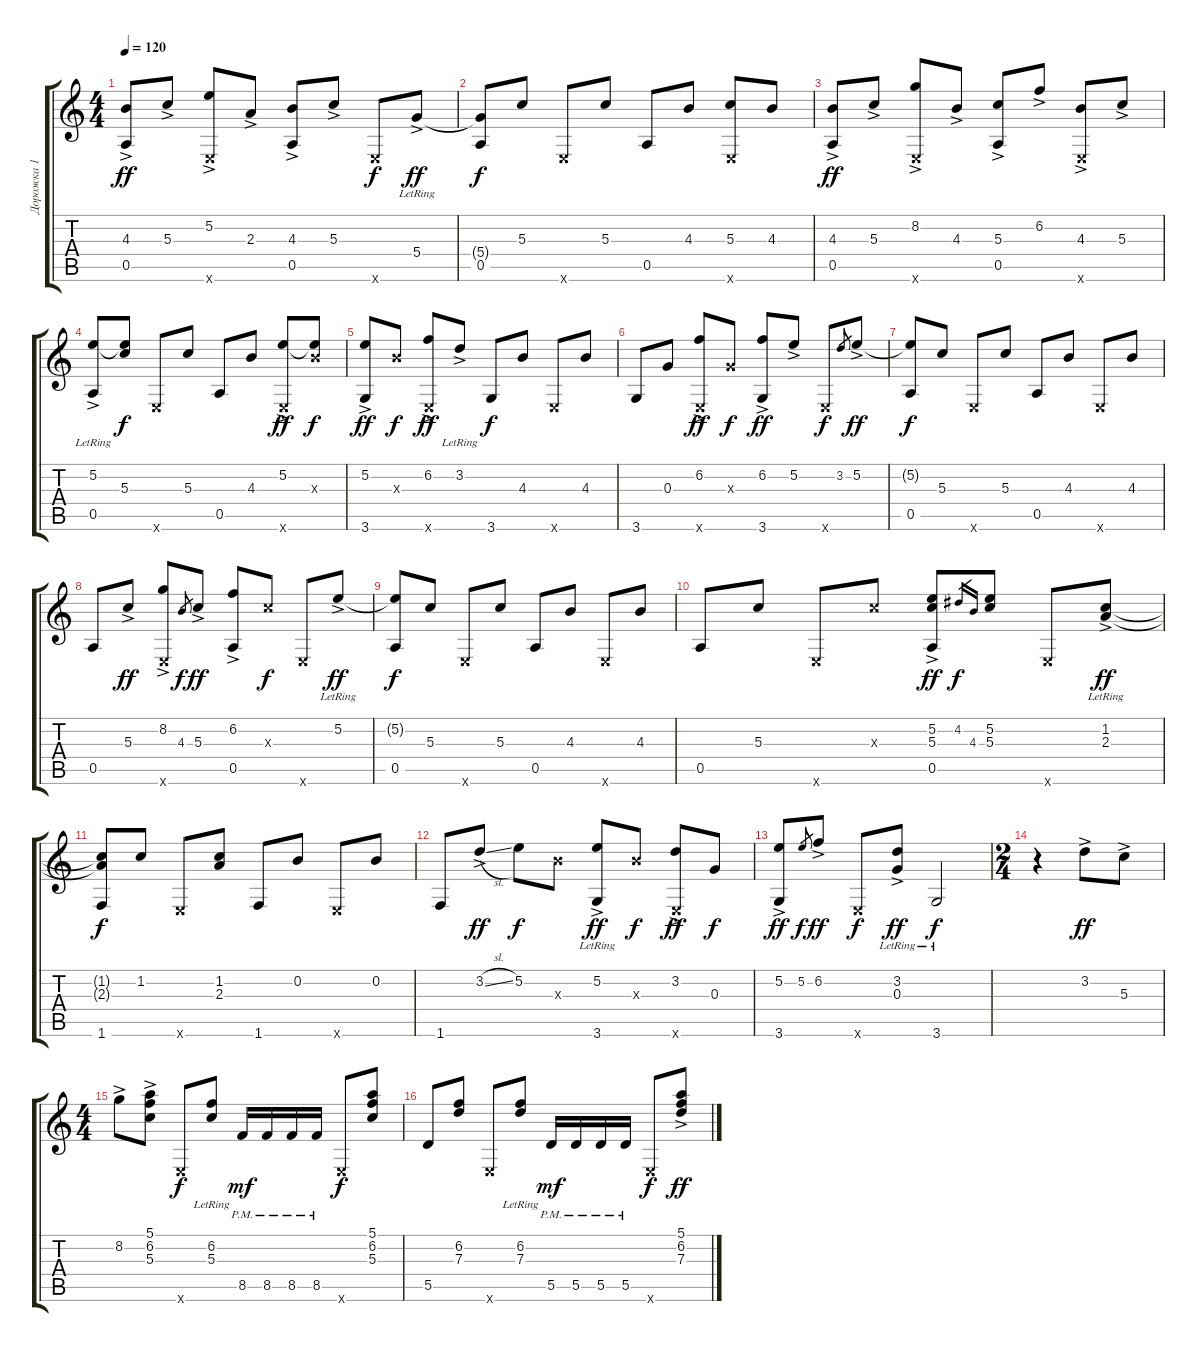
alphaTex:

\track ("Дорожка 1" "Дорожка 1") {instrument acousticguitarsteel}
\staff {score tabs}
\tuning (E4 B3 G3 D3 A2 E2) {hide}
\ts (4 4)
\tempo 120
\clef g2
\ks c
(4.3{ac} 0.5).8{dy ff} 5.3{ac}.8 (5.2{ac} 0.6{x}).8 2.3{ac}.8 (4.3{ac} 0.5).8 5.3{ac}.8 0.6{x}.8{dy f} 5.4{ac lr}.8{dy ff} |
(5.4{t} 0.5).8{dy f} 5.3.8 0.6{x}.8 5.3.8 0.5.8 4.3.8 (5.3 0.6{x}).8 4.3.8 |
(4.3{ac} 0.5).8{dy ff} 5.3{ac}.8 (8.2{ac} 0.6{x}).8 4.3{ac}.8 (5.3{ac} 0.5).8 6.2{ac}.8 (4.3{ac} 0.6{x}).8 5.3{ac}.8 |
(5.2{ac lr} 0.5).8 (5.2{t} 5.3).8{dy f} 0.6{x}.8 5.3.8 0.5.8 4.3.8 (5.2{ac} 0.6{x}).8{dy ff} (5.2{t} 4.3{x}).8{dy f} |
(5.2{ac} 3.6).8{dy ff} 4.3{x}.8{dy f} (6.2{ac} 0.6{x}).8{dy ff} 3.2{ac lr}.8 3.6.8{dy f} 4.3.8 0.6{x}.8 4.3.8 |
3.6.8 0.3.8 (6.2{ac} 0.6{x}).8{dy ff} 0.3{x}.8{dy f} (6.2{ac} 3.6).8{dy ff} 5.2{ac}.8 0.6{x}.8{dy f} 3.2.8{gr} 5.2{ac}.8{dy ff} |
(5.2{t} 0.5).8{dy f} 5.3.8 0.6{x}.8 5.3.8 0.5.8 4.3.8 0.6{x}.8 4.3.8 |
0.5.8 5.3{ac}.8{dy ff} (8.2{ac} 0.6{x}).8 4.3.8{gr dy f} 5.3{ac}.8{dy ff} (6.2{ac} 0.5).8 5.3{x}.8{dy f} 0.6{x}.8 5.2{ac lr}.8{dy ff} |
(5.2{t} 0.5).8{dy f} 5.3.8 0.6{x}.8 5.3.8 0.5.8 4.3.8 0.6{x}.8 4.3.8 |
0.5.8 5.3.8 0.6{x}.8 5.3{x}.8 (5.2{ac} 5.3{ac} 0.5).8{dy ff} 4.2.16{gr dy f} 4.3.16{gr} (5.2 5.3).8 0.6{x}.8 (1.2{ac lr} 2.3{lr}).8{dy ff} |
(1.2{t} 2.3{t} 1.6).8{dy f} 1.2.8 0.6{x}.8 (1.2 2.3).8 1.6.8 0.2.8 0.6{x}.8 0.2.8 |
1.6.8 3.2{sl ac}.8{dy ff} 5.2.8{dy f} 4.3{x}.8 (5.2{ac lr} 3.6).8{dy ff} 4.3{x}.8{dy f} (3.2{ac} 0.6{x}).8{dy ff} 0.3.8{dy f} |
(5.2{ac} 3.6).8{dy ff} 5.2.8{gr dy f} 6.2{ac}.8{dy ff} 0.6{x}.8{dy f} (3.2{ac lr} 0.3{lr}).8{dy ff} 3.6{lr}.2{dy f} |
\ts (2 4)
r.4 3.2{ac}.8{dy ff} 5.3{ac}.8 |
\ts (4 4)
8.2{ac}.8 (5.1{ac} 6.2 5.3).8 0.6{x}.8{dy f} (6.2{lr} 5.3{lr}).8 8.5{pm}.16{dy mf} 8.5{pm}.16 8.5{pm}.16 8.5{pm}.16 0.6{x}.8{dy f} (5.1 6.2 5.3).8 |
5.5.8 (6.2 7.3).8 0.6{x}.8 (6.2{lr} 7.3{lr}).8 5.5{pm}.16{dy mf} 5.5{pm}.16 5.5{pm}.16 5.5{pm}.16 0.6{x}.8{dy f} (5.1{ac} 6.2 7.3).8{dy ff}
